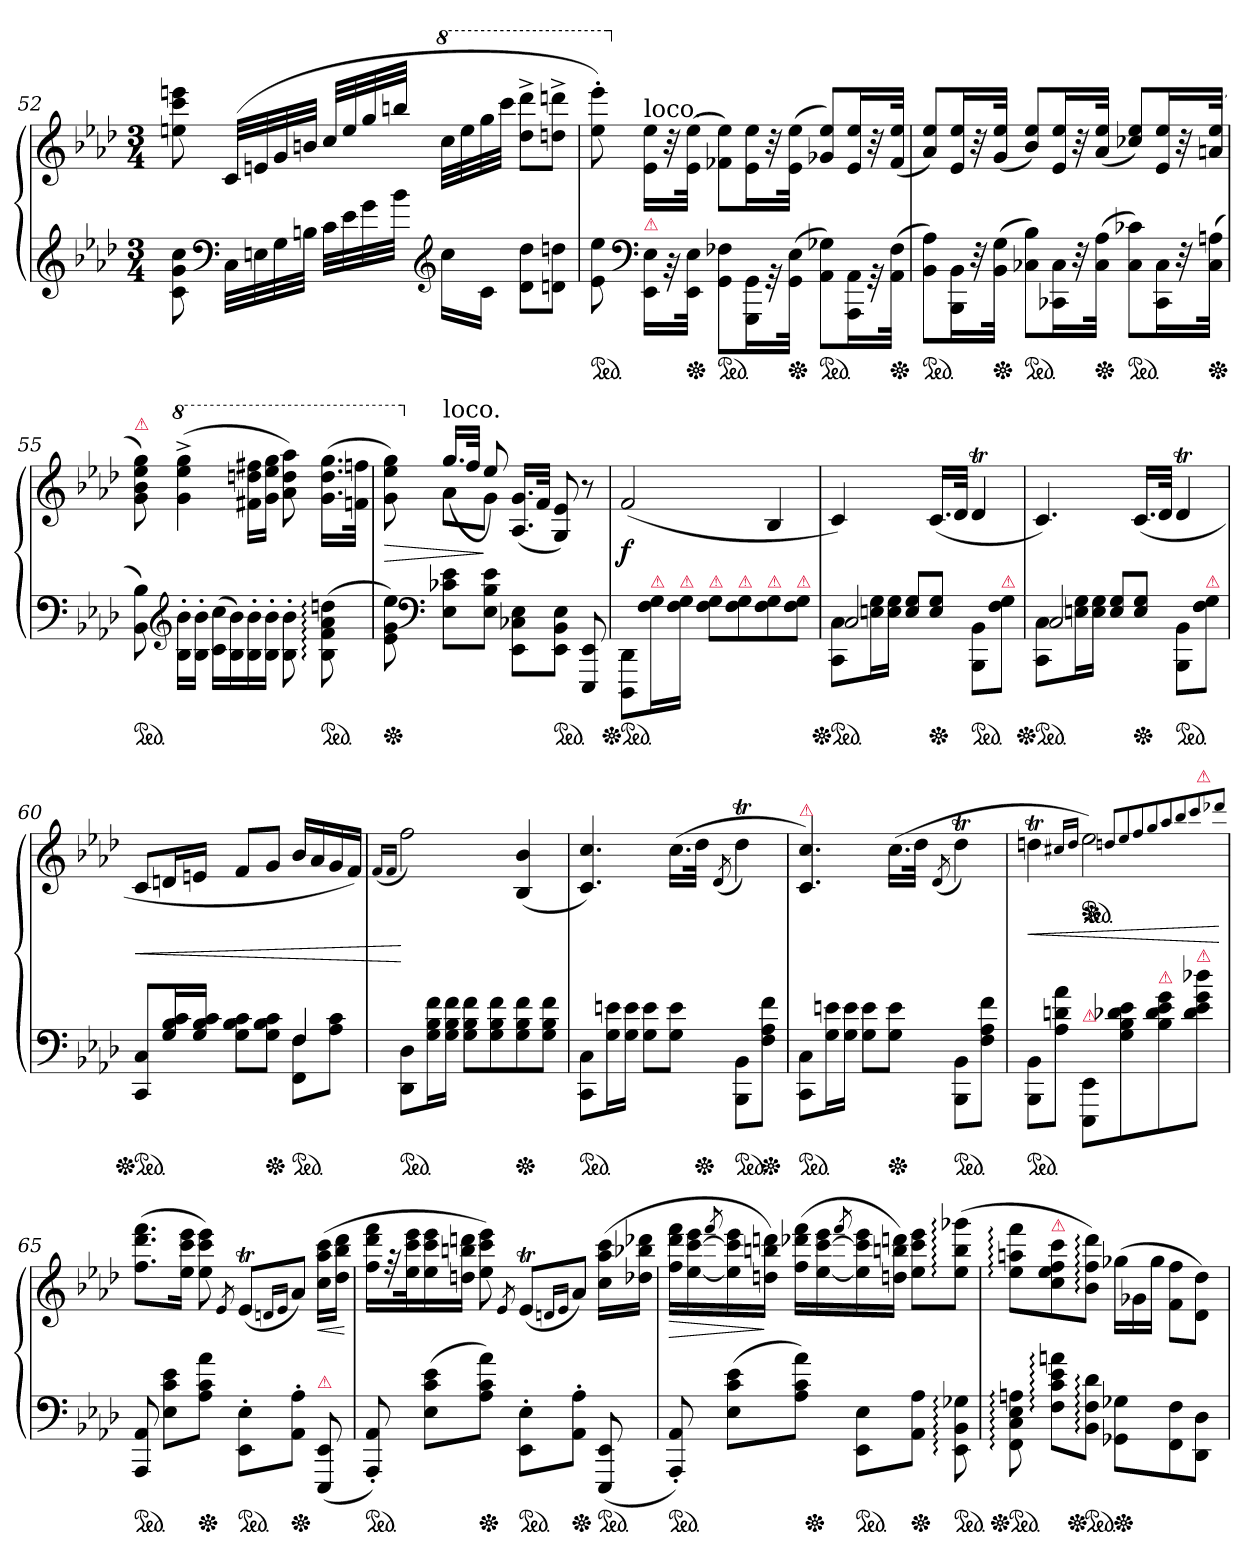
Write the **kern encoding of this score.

**kern	**kern	**dynam
*part1	*part1	*part1
*staff2	*staff1	*staff1/2
*clefG2	*clefG2	*
*k[b-e-a-d-]	*k[b-e-a-d-]	*
*A-:	*A-:	*
*M3/4	*M3/4	*
=52	=52	=52
8c\ 8g\ 8cc\	8een 8ccc 8eeen	.
*clefF4	*	*
32CLLL	(>32cLLL	.
32En	32en	.
32G	32g	.
32BnJJJ	32bnJJJ	.
32c\LLL	32cc/LLL	.
32e-\	32ee/	.
32g\	32gg/	.
32b-\JJJ	32bbn/JJJ	.
*clefG2	*	*
*	*8va	*
16cc\LL	32cccLLL	.
.	32eee	.
16cJJ	32ggg	.
.	32ccccJJJ	.
8d-\ 8dd-\L	8ddd-^< 8dddd-^<L	.
8dn 8ddnJ	8dddn^< 8ddddn^<J	.
=53	=53	=53
!LO:N:vis=4	!	!
*ped	*	*
8e-\ 8ee-\	8eee-'> 8eeee-'>)	.
*clefF4	*	*
*	*X8va	*
!	!LO:TX:a:t=loco.	!
!LO:TX:a:color=crimson:t=⚠	!	!
16EE-\ 16E-\LL	16e-\ 16ee-\LL	.
32rBB	32r	.
*Xped	*	*
32EE- 32E-JJk	(<32e- 32ee-JJk	.
*ped	*	*
8GG\ 8F-X\L	8f-X\ 8ee-\L)	.
16GGG 16GGL	16e- 16ee-L	.
32r	32r	.
*Xped	*	*
(>32GG 32E-JJk	(<32e- 32ee-JJk	.
*ped	*	*
8AA-\ 8G-X\L)	8g-X 8ee-L)	.
16AAA- 16AA-L	16e- 16ee-L	.
32r	32r	.
*Xped	*	*
(>32AA- 32F-JJk	(<32f- 32ee-JJk	.
=54	=54	=54
*ped	*	*
8BB-\ 8A-\L)	8a- 8ee-L)	.
16BBB- 16BB-L	16e- 16ee-L	.
32r	32r	.
*Xped	*	*
(>32BB- 32GJJk	(<32g 32ee-JJk	.
*ped	*	*
8C-X\ 8B-\L)	8b- 8ee-L)	.
16CC-X 16C-L	16e- 16ee-L	.
32r	32r	.
*Xped	*	*
(>32C- 32A-JJk	(<32a- 32ee-JJk	.
*ped	*	*
8C-\ 8c-X\L)	8cc-X 8ee-L)	.
16CC- 16C-L	16e- 16ee-L	.
32r	32r	.
*Xped	*	*
(>32C- 32AnJJk	(>32an 32ee-JJk	.
=55	=55	=55
!	!LO:TX:a:color=crimson:t=⚠	!
*ped	*	*
8BB- 8B-)	8g 8b- 8ee- 8gg)	.
*clefG2	*	*
*	*8va	*
16B-'>\ 16b-'>\LL	(>4gg^< 4eee-^< 4ggg^<	.
16B-'> 16b-'>JJ	.	.
(>16c\ 16cc\LL	.	.
16B- 16b-)	.	.
16B-'> 16b-'>	16ff#X 16dddn 16fff#XLL	.
16B-'> 16b-'>JJ	16gg 16eee- 16gggJJ	.
8B-'>\ 8b-'>\	8aa- 8ddd 8aaa-)	.
!LO:TX:a:color=crimson:t=⚠	!	!
*ped	*	*
(>8B-:\ 8f:\ 8a-:\ 8ddn:\	(>16.gg 16.ddd 16.gggLL	.
.	32ffn 32fffnJJk	.
=56	=56	=56
*	*^	*
*Xped	*	*	*
8e-\ 8g\ 8ee-\)	8gg 8eee- 8ggg)	8ryy	>
*clefF4	*	*	*
*	*X8va	*	*
!	!LO:TX:a:t=loco.	!	!
8E- 8c-X 8e-L	8a-L	(>16.ggLL	.
.	.	32ff/JJk	.
8E- 8B- 8e-J	8g\J	8ee-/)	]
8EE-\ 8C-X\ 8E-\L	8ryy	(<16.A-/ 16.g/LL	.
.	.	32fJJk	.
*ped	*	*	*
8EE- 8BB- 8E-J	8ryy	8G/ 8e-/)	.
8EEE- 8EE-	8ryy	8r	.
=57	=57	=57	=57
!	!LO:TX:a:i:t=sostenuto.	!	!
!LO:TX:a:color=crimson:t=⚠	!	!	!
*	*v	*v	*
*Xped	*	*
*ped	*	*
8DDD-/ 8DD-/L	(<2f	f
!LO:TX:a:color=crimson:t=⚠	!	!
16F\ 16G\L	.	.
!LO:TX:a:color=crimson:t=⚠	!	!
16F\ 16G\JJ	.	.
!LO:TX:a:color=crimson:t=⚠	!	!
8F\ 8G\L	.	.
!LO:TX:a:color=crimson:t=⚠	!	!
8F\ 8G\	.	.
!LO:TX:a:color=crimson:t=⚠	!	!
8F\ 8G\	4B-	.
!LO:TX:a:color=crimson:t=⚠	!	!
8F\ 8G\J	.	.
=58	=58	=58
*^	*	*
!LO:TX:a:color=crimson:t=⚠	!	!	!
*Xped	*	*	*
*ped	*	*	*
8CC\ 8C\L	2C/	4c)	.
16En 16GL	.	.	.
16E 16GJJ	.	.	.
8E 8GL	.	8ryy	.
*Xped	*	*	*
8E 8GJ	.	(<16.cLL	.
.	.	32d-JJk	.
*ped	*	*	*
8BBB-\ 8BB-\L	4ryy	4d-T	.
!LO:TX:a:color=crimson:t=⚠	!	!	!
8F 8GJ	.	.	.
=59	=59	=59	=59
!LO:TX:a:color=crimson:t=⚠	!	!	!
*Xped	*	*	*
*ped	*	*	*
8CC\ 8C\L	2C/	4.c)	.
16En 16GL	.	.	.
16E 16GJJ	.	.	.
8E 8GL	.	.	.
*Xped	*	*	*
8E 8GJ	.	(<16.cLL	.
.	.	32d-JJk	.
*ped	*	*	*
8BBB-\ 8BB-\L	4ryy	4d-T	.
!LO:TX:a:color=crimson:t=⚠	!	!	!
8F 8GJ	.	.	.
=60	=60	=60	=60
*Xped	*	*	*
*ped	*	*	*
8CC 8CL	2ryy	8cL	<
16G 16B- 16cL	.	16dnL	.
16G 16B- 16cJJ	.	16enJJ	.
8G 8B- 8cL	.	8fL	.
*Xped	*	*	*
8G 8B- 8cJ	.	8gJ	.
*ped	*	*	*
8FF\ 8F\L	4F/	16b-LL	.
.	.	16a-	.
8A- 8cJ	.	16g	.
.	.	16fJJ)	.
*v	*v	*	*
=61	=61	=61
.	(>16qf/LL	.
.	16qf/JJ	.
*ped	*	*
8DD- 8D-L	2ff)	[
16G 16B- 16fL	.	.
16G 16B- 16fJJ	.	.
8G 8B- 8fL	.	.
8G 8B- 8f	.	.
*Xped	*	*
8G 8B- 8f	(<4B- 4b-	.
8G 8B- 8fJ	.	.
=62	=62	=62
*ped	*	*
8CC 8CL	4.c 4.cc)	.
16G 16enL	.	.
16G 16eJJ	.	.
8G 8eL	.	.
8G 8eJ	(>16.ccLL	.
*Xped	*	*
.	32dd-JJk	.
.	(>8qd-/	.
*ped	*	*
8BBB- 8BB-L	4dd-T)	.
*Xped	*	*
8F 8A- 8fJ	.	.
=63	=63	=63
!	!LO:TX:a:color=crimson:t=⚠	!
*ped	*	*
8CC 8CL	4.c 4.cc)	.
16G 16enL	.	.
16G 16eJJ	.	.
8G 8eL	.	.
*Xped	*	*
8G 8eJ	(>16.ccLL	.
.	32dd-JJk	.
.	(>8qd-/	.
*ped	*	*
8BBB- 8BB-L	4dd-T)	.
8F 8A- 8fJ	.	.
=64	=64	=64
*	*^	*
*ped	*	*	*
8BBB- 8BB-L	4ddnt	2ryy	<
8A- 8dn 8a-J	.	.	.
.	16qqcc#X/LL	.	.
.	16qqdd/JJ	.	.
!LO:TX:a:color=crimson:t=⚠	!	!	!
*	*ped	*	*
*	*Xped	*	*
8EEE- 8EE-L	2ee-TTTT)	.	.
8G 8B- 8d-X 8e-	.	.	.
!LO:TX:a:color=crimson:t=⚠	!	!	!
8B-\ 8d-\ 8e-\ 8g\	.	8ryy	.
!	!	!LO:TX:a:color=crimson:t=⚠	!
!LO:TX:a:color=crimson:t=⚠	!	!	!
8d-\ 8e-\ 8g\ 8dd-X\J	.	8ryy	.
.	8qddn/L	.	.
.	8qee-/	.	.
.	8qff/	.	.
.	8qgg/	.	.
.	8qaa-/	.	.
.	8qbb-/	.	.
.	8qccc/	.	.
.	8qddd-X/J	.	.
.	.	.	[
*	*v	*v	*
=65	=65	=65
*ped	*	*
8AAA- 8AA-	(>8.ffTTT 8.ddd-TTT 8.fffTTTL	.
8E- 8c 8e-L	.	.
.	16ee- 16ccc 16eee-Jk	.
*Xped	*	*
8A- 8c 8a-J	8ee- 8ccc 8eee-)	.
.	8qe-/	.
*ped	*	*
8EE-'>\ 8E-'>\L	(<8e-TL	.
.	16qqdn/LL	.
.	16qqe-/JJ	.
*Xped	*	*
8AA-'> 8A-'>J	8a-J)	.
!LO:TX:a:color=crimson:t=⚠	!	!
(<8EEE- 8EE-	(>16cc 16aa- 16cccLL	<
.	16dd- 16bb- 16ddd-JJ	.
.	.	[
=66	=66	=66
*ped	*	*
8AAA-'< 8AA-'<)	16ff 16ddd- 16fffLL	.
.	32rff	.
.	32ee- 32ccc 32eee-K	.
(>8E- 8c 8e-L	16ee- 16ccc 16eee-	.
.	16ddn 16bbn 16dddnJJ	.
*Xped	*	*
8A- 8c 8a-J)	8ee- 8ccc 8eee-)	.
.	8qe-/	.
*ped	*	*
8EE-'>\ 8E-'>\L	(<8e-TL	.
.	16qqdn/LL	.
.	16qqe-/JJ	.
*Xped	*	*
8AA-'> 8A-'>J	8a-J)	.
!LO:TX:a:color=crimson:t=⚠	!	!
*ped	*	*
(<8EEE- 8EE-	(>16cc 16aa- 16cccLL	.
.	16dd-X 16bb-X 16ddd-XJJ	.
=67	=67	=67
*	*^	*
*ped	*	*	*
8AAA-'< 8AA-'<)	16ff 16ddd- 16fffLL	4ryy	>
.	[16ee- [16ccc 16eee-	.	.
.	8qfff/	.	.
(>8E- 8c 8e-L	16ee-] 16ccc] 16eee-	.	.
.	16ddn 16bbn 16dddnJJ)	.	]
8A- 8c 8a-J)	(>16ff 16ddd-X 16fffLL	32ryy	.
*Xped	*	*	*
.	.	4...ryy	.
.	[16ee- [16ccc 16eee-	.	.
.	8qfff/	.	.
*ped	*	*	*
8EE-\ 8E-\L	16ee-] 16ccc] 16eee-	.	.
.	16ddn 16bbn 16dddnJJ)	.	.
*Xped	*	*	*
8AA- 8A-J	8ee- 8ccc 8eee-L	.	.
!LO:TX:a:color=crimson:t=⚠	!	!	!
*ped	*	*	*
8EE-:\ 8BB-:\ 8G-X:\	(>8ee-: 8bb: 8ggg-X:J	.	.
=68	=68	=68	=68
*Xped	*	*	*
*ped	*	*	*
8FF:\ 8C:\ 8E-:\ 8An:\	8ee-: 8aan: 8fff:L	8.ryy	.
!	!LO:TX:a:color=crimson:t=⚠	!	!
8F: 8c: 8e-: 8an:L	8cc 8ee- 8ff 8ccc	.	.
*Xped	*	*	*
.	.	2ryy	.
*ped	*	*	*
8BB-: 8F: 8d-:J	8b-: 8ff: 8ddd-:J)	.	.
*	*Xtuplet	*	*
*Xped	*	*	*
8GG-X\ 8G-X\L	(>24gg-XLL	.	.
.	24g-X	.	.
.	24gg-JJ	.	.
8FF 8F	8f\ 8ff\L	.	.
8DD- 8D-J	8d- 8dd-J)	.	.
.	.	16ryy	.
*	*v	*v	*
=	=	=
*-	*-	*-
